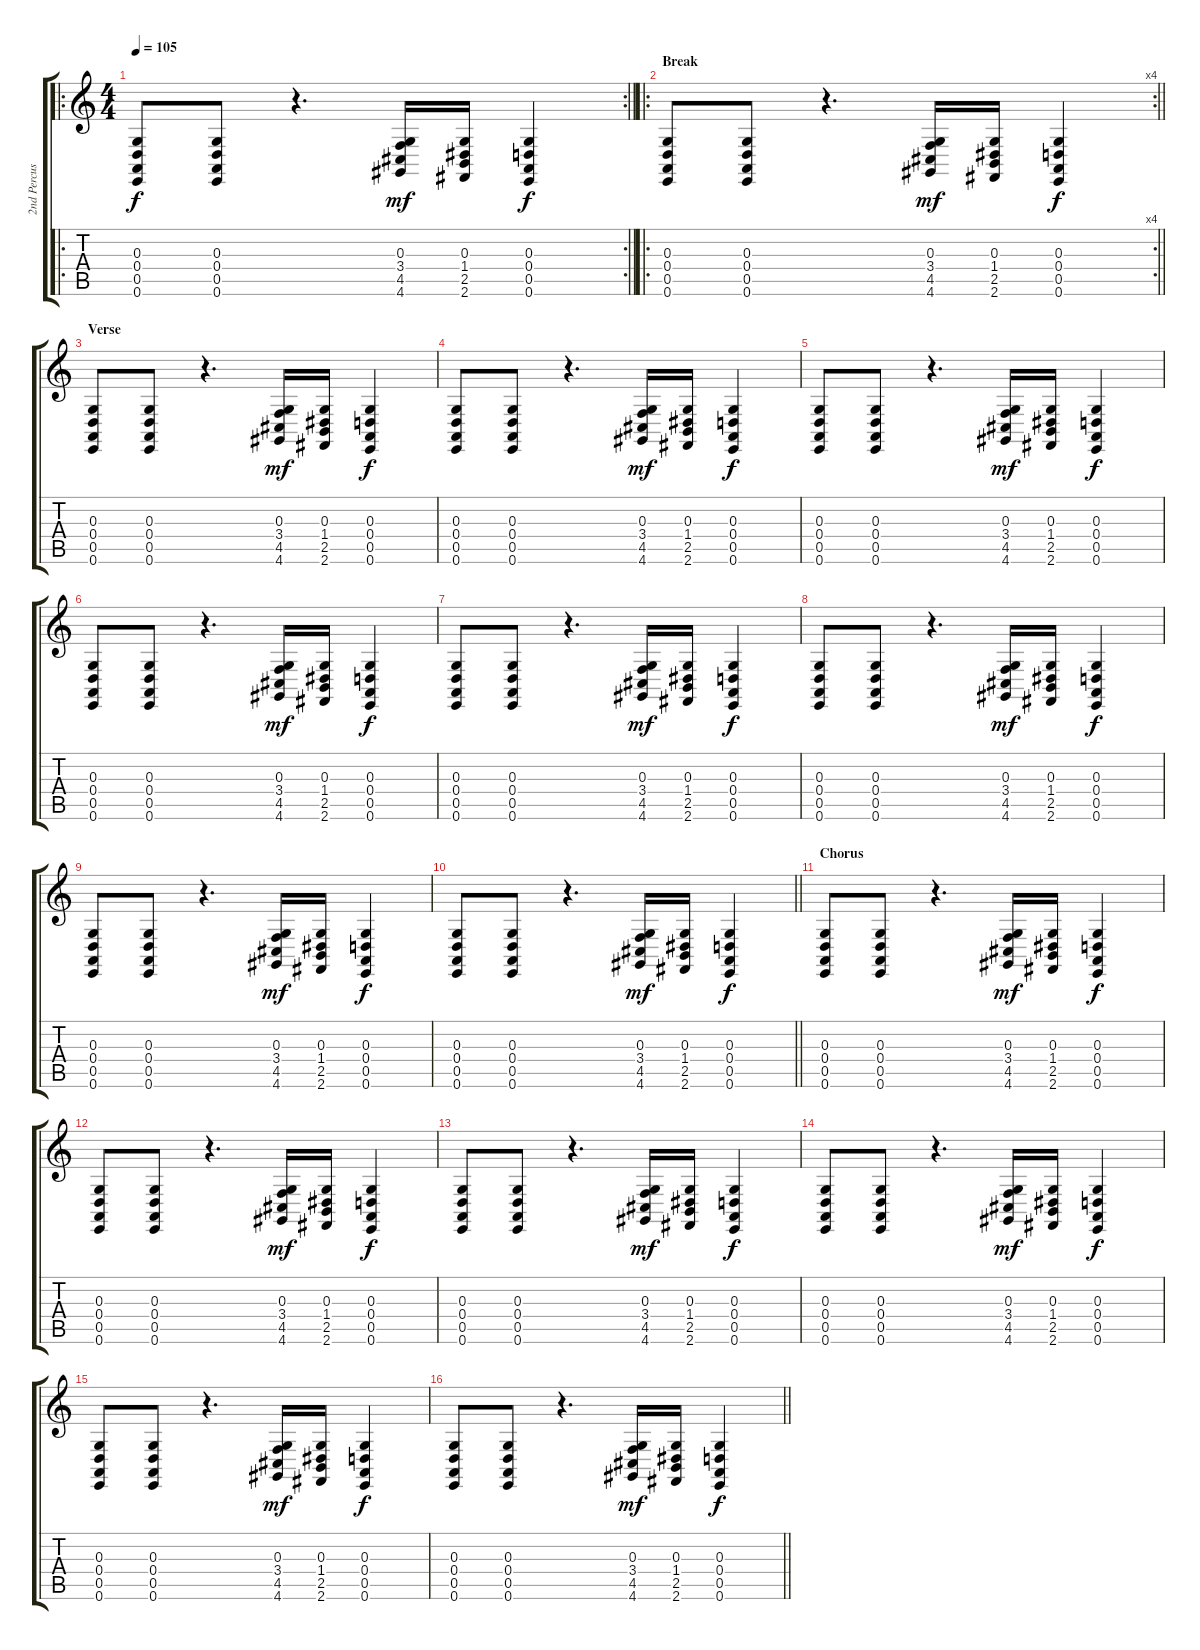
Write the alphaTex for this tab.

\track ("2nd Percussion" "2nd Percus") {instrument taikodrum}
\staff {score tabs}
\tuning (E4 B3 G3 D3 A2 E2) {hide}
\ro
\rc 2
\ts (4 4)
\tempo 105
\clef g2
\barLineRight lightlight
\ks c
(0.3 0.4 0.5 0.6).8{dy f instrument taikodrum} (0.3 0.4 0.5 0.6).8 r.4{d} (0.3 3.4 4.5 4.6).16{dy mf} (0.3 1.4 2.5 2.6).16 (0.3 0.4 0.5 0.6).4{dy f} |
\ro
\rc 4
\section ("" "Break")
\barLineRight lightlight
(0.3 0.4 0.5 0.6).8 (0.3 0.4 0.5 0.6).8 r.4{d} (0.3 3.4 4.5 4.6).16{dy mf} (0.3 1.4 2.5 2.6).16 (0.3 0.4 0.5 0.6).4{dy f} |
\section ("" "Verse")
(0.3 0.4 0.5 0.6).8 (0.3 0.4 0.5 0.6).8 r.4{d} (0.3 3.4 4.5 4.6).16{dy mf} (0.3 1.4 2.5 2.6).16 (0.3 0.4 0.5 0.6).4{dy f} |
(0.3 0.4 0.5 0.6).8 (0.3 0.4 0.5 0.6).8 r.4{d} (0.3 3.4 4.5 4.6).16{dy mf} (0.3 1.4 2.5 2.6).16 (0.3 0.4 0.5 0.6).4{dy f} |
(0.3 0.4 0.5 0.6).8 (0.3 0.4 0.5 0.6).8 r.4{d} (0.3 3.4 4.5 4.6).16{dy mf} (0.3 1.4 2.5 2.6).16 (0.3 0.4 0.5 0.6).4{dy f} |
(0.3 0.4 0.5 0.6).8 (0.3 0.4 0.5 0.6).8 r.4{d} (0.3 3.4 4.5 4.6).16{dy mf} (0.3 1.4 2.5 2.6).16 (0.3 0.4 0.5 0.6).4{dy f} |
(0.3 0.4 0.5 0.6).8 (0.3 0.4 0.5 0.6).8 r.4{d} (0.3 3.4 4.5 4.6).16{dy mf} (0.3 1.4 2.5 2.6).16 (0.3 0.4 0.5 0.6).4{dy f} |
(0.3 0.4 0.5 0.6).8 (0.3 0.4 0.5 0.6).8 r.4{d} (0.3 3.4 4.5 4.6).16{dy mf} (0.3 1.4 2.5 2.6).16 (0.3 0.4 0.5 0.6).4{dy f} |
(0.3 0.4 0.5 0.6).8 (0.3 0.4 0.5 0.6).8 r.4{d} (0.3 3.4 4.5 4.6).16{dy mf} (0.3 1.4 2.5 2.6).16 (0.3 0.4 0.5 0.6).4{dy f} |
\barLineRight lightlight
(0.3 0.4 0.5 0.6).8 (0.3 0.4 0.5 0.6).8 r.4{d} (0.3 3.4 4.5 4.6).16{dy mf} (0.3 1.4 2.5 2.6).16 (0.3 0.4 0.5 0.6).4{dy f} |
\section ("" "Chorus")
(0.3 0.4 0.5 0.6).8 (0.3 0.4 0.5 0.6).8 r.4{d} (0.3 3.4 4.5 4.6).16{dy mf} (0.3 1.4 2.5 2.6).16 (0.3 0.4 0.5 0.6).4{dy f} |
(0.3 0.4 0.5 0.6).8 (0.3 0.4 0.5 0.6).8 r.4{d} (0.3 3.4 4.5 4.6).16{dy mf} (0.3 1.4 2.5 2.6).16 (0.3 0.4 0.5 0.6).4{dy f} |
(0.3 0.4 0.5 0.6).8 (0.3 0.4 0.5 0.6).8 r.4{d} (0.3 3.4 4.5 4.6).16{dy mf} (0.3 1.4 2.5 2.6).16 (0.3 0.4 0.5 0.6).4{dy f} |
(0.3 0.4 0.5 0.6).8 (0.3 0.4 0.5 0.6).8 r.4{d} (0.3 3.4 4.5 4.6).16{dy mf} (0.3 1.4 2.5 2.6).16 (0.3 0.4 0.5 0.6).4{dy f} |
(0.3 0.4 0.5 0.6).8 (0.3 0.4 0.5 0.6).8 r.4{d} (0.3 3.4 4.5 4.6).16{dy mf} (0.3 1.4 2.5 2.6).16 (0.3 0.4 0.5 0.6).4{dy f} |
\barLineRight lightlight
(0.3 0.4 0.5 0.6).8 (0.3 0.4 0.5 0.6).8 r.4{d} (0.3 3.4 4.5 4.6).16{dy mf} (0.3 1.4 2.5 2.6).16 (0.3 0.4 0.5 0.6).4{dy f}
